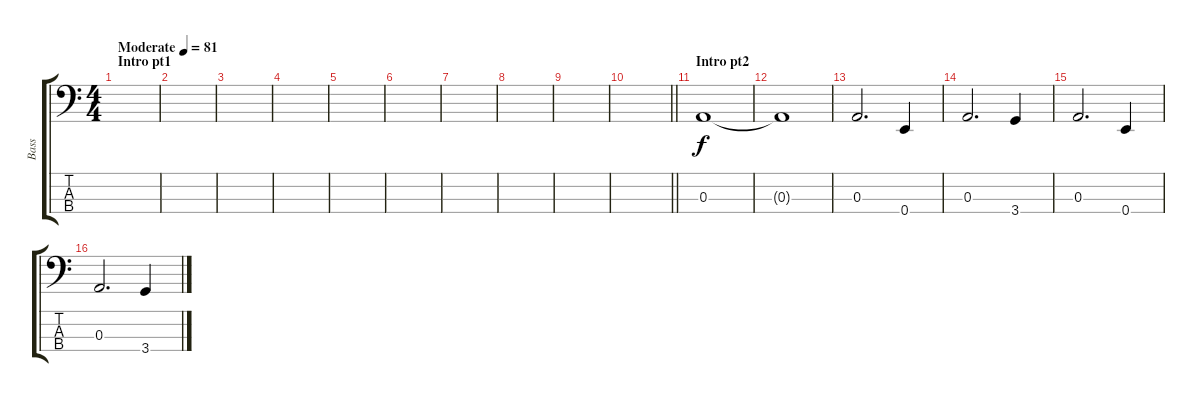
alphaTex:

\track ("Bass" "Bass") {instrument electricbasspick}
\staff {score tabs}
\tuning (G2 D2 A1 E1) {hide}
\ts (4 4)
\section ("" "Intro pt1")
\tempo (81 "Moderate")
\clef f4
\ks c
|
|
|
|
|
|
|
|
|
\barLineRight lightlight
|
\section ("" "Intro pt2")
0.3.1 |
0.3{t}.1 |
0.3.2{d} 0.4.4 |
0.3.2{d} 3.4.4 |
0.3.2{d} 0.4.4 |
0.3.2{d} 3.4.4
